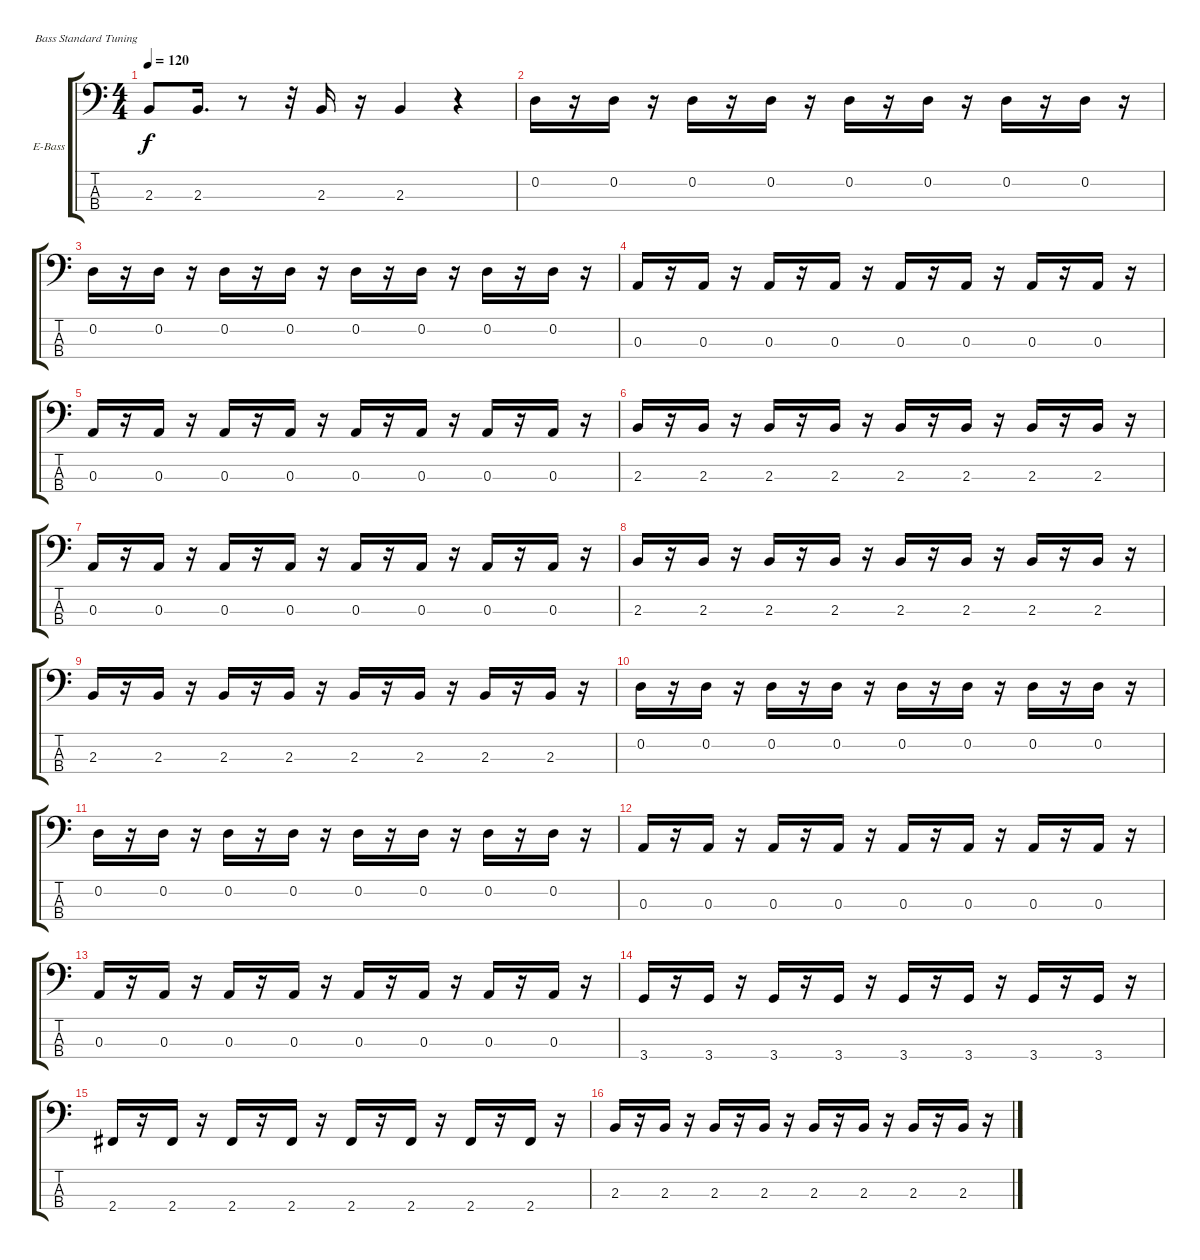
\defaultSystemsLayout 4
\bracketExtendMode groupsimilarinstruments
\firstSystemTrackNameOrientation horizontal
\otherSystemsTrackNameOrientation horizontal
\track ("Игорь Тихомиров-Бас" "E-Bass") {instrument electricbassfinger}
\staff {score tabs}
\tuning (G2 D2 A1 E1)
\ts (4 4)
\tempo 120
\clef f4
\ks c
2.3.8{dy f} 2.3.16{d} r.8 r.32 2.3.16 r.16 2.3.4 r.4 |
0.2.16 r.16 0.2.16 r.16 0.2.16 r.16 0.2.16 r.16 0.2.16 r.16 0.2.16 r.16 0.2.16 r.16 0.2.16 r.16 |
0.2.16 r.16 0.2.16 r.16 0.2.16 r.16 0.2.16 r.16 0.2.16 r.16 0.2.16 r.16 0.2.16 r.16 0.2.16 r.16 |
0.3.16 r.16 0.3.16 r.16 0.3.16 r.16 0.3.16 r.16 0.3.16 r.16 0.3.16 r.16 0.3.16 r.16 0.3.16 r.16 |
0.3.16 r.16 0.3.16 r.16 0.3.16 r.16 0.3.16 r.16 0.3.16 r.16 0.3.16 r.16 0.3.16 r.16 0.3.16 r.16 |
2.3.16 r.16 2.3.16 r.16 2.3.16 r.16 2.3.16 r.16 2.3.16 r.16 2.3.16 r.16 2.3.16 r.16 2.3.16 r.16 |
0.3.16 r.16 0.3.16 r.16 0.3.16 r.16 0.3.16 r.16 0.3.16 r.16 0.3.16 r.16 0.3.16 r.16 0.3.16 r.16 |
2.3.16 r.16 2.3.16 r.16 2.3.16 r.16 2.3.16 r.16 2.3.16 r.16 2.3.16 r.16 2.3.16 r.16 2.3.16 r.16 |
2.3.16 r.16 2.3.16 r.16 2.3.16 r.16 2.3.16 r.16 2.3.16 r.16 2.3.16 r.16 2.3.16 r.16 2.3.16 r.16 |
0.2.16 r.16 0.2.16 r.16 0.2.16 r.16 0.2.16 r.16 0.2.16 r.16 0.2.16 r.16 0.2.16 r.16 0.2.16 r.16 |
0.2.16 r.16 0.2.16 r.16 0.2.16 r.16 0.2.16 r.16 0.2.16 r.16 0.2.16 r.16 0.2.16 r.16 0.2.16 r.16 |
0.3.16 r.16 0.3.16 r.16 0.3.16 r.16 0.3.16 r.16 0.3.16 r.16 0.3.16 r.16 0.3.16 r.16 0.3.16 r.16 |
0.3.16 r.16 0.3.16 r.16 0.3.16 r.16 0.3.16 r.16 0.3.16 r.16 0.3.16 r.16 0.3.16 r.16 0.3.16 r.16 |
3.4.16 r.16 3.4.16 r.16 3.4.16 r.16 3.4.16 r.16 3.4.16 r.16 3.4.16 r.16 3.4.16 r.16 3.4.16 r.16 |
2.4.16 r.16 2.4.16 r.16 2.4.16 r.16 2.4.16 r.16 2.4.16 r.16 2.4.16 r.16 2.4.16 r.16 2.4.16 r.16 |
2.3.16 r.16 2.3.16 r.16 2.3.16 r.16 2.3.16 r.16 2.3.16 r.16 2.3.16 r.16 2.3.16 r.16 2.3.16 r.16
